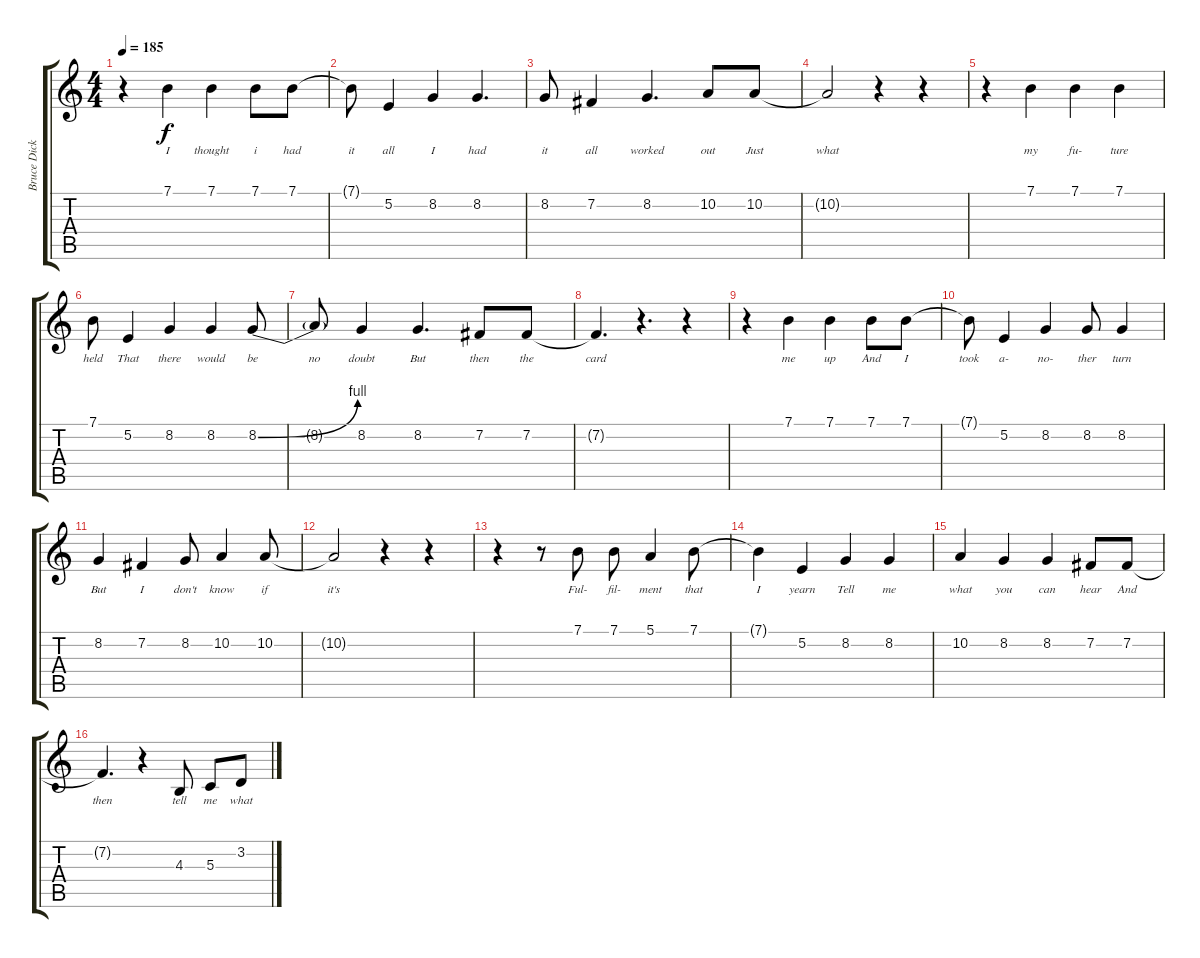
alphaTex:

\track ("Bruce Dickinson" "Bruce Dick") {instrument lead2sawtooth}
\staff {score tabs}
\tuning (E4 B3 G3 D3 A2 E2) {hide}
\ts (4 4)
\tempo 185
\clef g2
\ks c
r.4{dy f} 7.1.4{lyrics (0 "I") lyrics (1 "") lyrics (2 "") lyrics (3 "") lyrics (4 "")} 7.1.4{lyrics (0 "thought") lyrics (1 "") lyrics (2 "") lyrics (3 "") lyrics (4 "")} 7.1.8{lyrics (0 "i") lyrics (1 "") lyrics (2 "") lyrics (3 "") lyrics (4 "")} 7.1.8{lyrics (0 "had") lyrics (1 "") lyrics (2 "") lyrics (3 "") lyrics (4 "")} |
7.1{t}.8{lyrics (0 "it") lyrics (1 "") lyrics (2 "") lyrics (3 "") lyrics (4 "")} 5.2.4{lyrics (0 "all") lyrics (1 "") lyrics (2 "") lyrics (3 "") lyrics (4 "")} 8.2.4{lyrics (0 "I") lyrics (1 "") lyrics (2 "") lyrics (3 "") lyrics (4 "")} 8.2.4{d lyrics (0 "had") lyrics (1 "") lyrics (2 "") lyrics (3 "") lyrics (4 "")} |
8.2.8{lyrics (0 "it") lyrics (1 "") lyrics (2 "") lyrics (3 "") lyrics (4 "")} 7.2.4{lyrics (0 "all") lyrics (1 "") lyrics (2 "") lyrics (3 "") lyrics (4 "")} 8.2.4{d lyrics (0 "worked") lyrics (1 "") lyrics (2 "") lyrics (3 "") lyrics (4 "")} 10.2.8{lyrics (0 "out") lyrics (1 "") lyrics (2 "") lyrics (3 "") lyrics (4 "")} 10.2.8{lyrics (0 "Just") lyrics (1 "") lyrics (2 "") lyrics (3 "") lyrics (4 "")} |
10.2{t}.2{lyrics (0 "what") lyrics (1 "") lyrics (2 "") lyrics (3 "") lyrics (4 "")} r.4 r.4 |
r.4 7.1.4{lyrics (0 "my") lyrics (1 "") lyrics (2 "") lyrics (3 "") lyrics (4 "")} 7.1.4{lyrics (0 "fu-") lyrics (1 "") lyrics (2 "") lyrics (3 "") lyrics (4 "")} 7.1.4{lyrics (0 "ture") lyrics (1 "") lyrics (2 "") lyrics (3 "") lyrics (4 "")} |
7.1.8{lyrics (0 "held") lyrics (1 "") lyrics (2 "") lyrics (3 "") lyrics (4 "")} 5.2.4{lyrics (0 "That") lyrics (1 "") lyrics (2 "") lyrics (3 "") lyrics (4 "")} 8.2.4{lyrics (0 "there") lyrics (1 "") lyrics (2 "") lyrics (3 "") lyrics (4 "")} 8.2.4{lyrics (0 "would") lyrics (1 "") lyrics (2 "") lyrics (3 "") lyrics (4 "")} 8.2{be (bend 0 0 60 4)}.8{lyrics (0 "be") lyrics (1 "") lyrics (2 "") lyrics (3 "") lyrics (4 "")} |
8.2{t}.8{lyrics (0 "no") lyrics (1 "") lyrics (2 "") lyrics (3 "") lyrics (4 "")} 8.2.4{lyrics (0 "doubt") lyrics (1 "") lyrics (2 "") lyrics (3 "") lyrics (4 "")} 8.2.4{d lyrics (0 "But") lyrics (1 "") lyrics (2 "") lyrics (3 "") lyrics (4 "")} 7.2.8{lyrics (0 "then") lyrics (1 "") lyrics (2 "") lyrics (3 "") lyrics (4 "")} 7.2.8{lyrics (0 "the") lyrics (1 "") lyrics (2 "") lyrics (3 "") lyrics (4 "")} |
7.2{t}.4{d lyrics (0 "card") lyrics (1 "") lyrics (2 "") lyrics (3 "") lyrics (4 "")} r.4{d} r.4 |
r.4 7.1.4{lyrics (0 "me") lyrics (1 "") lyrics (2 "") lyrics (3 "") lyrics (4 "")} 7.1.4{lyrics (0 "up") lyrics (1 "") lyrics (2 "") lyrics (3 "") lyrics (4 "")} 7.1.8{lyrics (0 "And") lyrics (1 "") lyrics (2 "") lyrics (3 "") lyrics (4 "")} 7.1.8{lyrics (0 "I") lyrics (1 "") lyrics (2 "") lyrics (3 "") lyrics (4 "")} |
7.1{t}.8{lyrics (0 "took") lyrics (1 "") lyrics (2 "") lyrics (3 "") lyrics (4 "")} 5.2.4{lyrics (0 "a-") lyrics (1 "") lyrics (2 "") lyrics (3 "") lyrics (4 "")} 8.2.4{lyrics (0 "no-") lyrics (1 "") lyrics (2 "") lyrics (3 "") lyrics (4 "")} 8.2.8{lyrics (0 "ther") lyrics (1 "") lyrics (2 "") lyrics (3 "") lyrics (4 "")} 8.2.4{lyrics (0 "turn") lyrics (1 "") lyrics (2 "") lyrics (3 "") lyrics (4 "")} |
8.2.4{lyrics (0 "But") lyrics (1 "") lyrics (2 "") lyrics (3 "") lyrics (4 "")} 7.2.4{lyrics (0 "I") lyrics (1 "") lyrics (2 "") lyrics (3 "") lyrics (4 "")} 8.2.8{lyrics (0 "don't") lyrics (1 "") lyrics (2 "") lyrics (3 "") lyrics (4 "")} 10.2.4{lyrics (0 "know") lyrics (1 "") lyrics (2 "") lyrics (3 "") lyrics (4 "")} 10.2.8{lyrics (0 "if") lyrics (1 "") lyrics (2 "") lyrics (3 "") lyrics (4 "")} |
10.2{t}.2{lyrics (0 "it's") lyrics (1 "") lyrics (2 "") lyrics (3 "") lyrics (4 "")} r.4 r.4 |
r.4 r.8 7.1.8{lyrics (0 "Ful-") lyrics (1 "") lyrics (2 "") lyrics (3 "") lyrics (4 "")} 7.1.8{lyrics (0 "fil-") lyrics (1 "") lyrics (2 "") lyrics (3 "") lyrics (4 "")} 5.1.4{lyrics (0 "ment") lyrics (1 "") lyrics (2 "") lyrics (3 "") lyrics (4 "")} 7.1.8{lyrics (0 "that") lyrics (1 "") lyrics (2 "") lyrics (3 "") lyrics (4 "")} |
7.1{t}.4{lyrics (0 "I") lyrics (1 "") lyrics (2 "") lyrics (3 "") lyrics (4 "")} 5.2.4{lyrics (0 "yearn") lyrics (1 "") lyrics (2 "") lyrics (3 "") lyrics (4 "")} 8.2.4{lyrics (0 "Tell") lyrics (1 "") lyrics (2 "") lyrics (3 "") lyrics (4 "")} 8.2.4{lyrics (0 "me") lyrics (1 "") lyrics (2 "") lyrics (3 "") lyrics (4 "")} |
10.2.4{lyrics (0 "what") lyrics (1 "") lyrics (2 "") lyrics (3 "") lyrics (4 "")} 8.2.4{lyrics (0 "you") lyrics (1 "") lyrics (2 "") lyrics (3 "") lyrics (4 "")} 8.2.4{lyrics (0 "can") lyrics (1 "") lyrics (2 "") lyrics (3 "") lyrics (4 "")} 7.2.8{lyrics (0 "hear") lyrics (1 "") lyrics (2 "") lyrics (3 "") lyrics (4 "")} 7.2.8{lyrics (0 "And") lyrics (1 "") lyrics (2 "") lyrics (3 "") lyrics (4 "")} |
7.2{t}.4{d lyrics (0 "then") lyrics (1 "") lyrics (2 "") lyrics (3 "") lyrics (4 "")} r.4 4.3.8{lyrics (0 "tell") lyrics (1 "") lyrics (2 "") lyrics (3 "") lyrics (4 "")} 5.3.8{lyrics (0 "me") lyrics (1 "") lyrics (2 "") lyrics (3 "") lyrics (4 "")} 3.2.8{lyrics (0 "what") lyrics (1 "") lyrics (2 "") lyrics (3 "") lyrics (4 "")}
